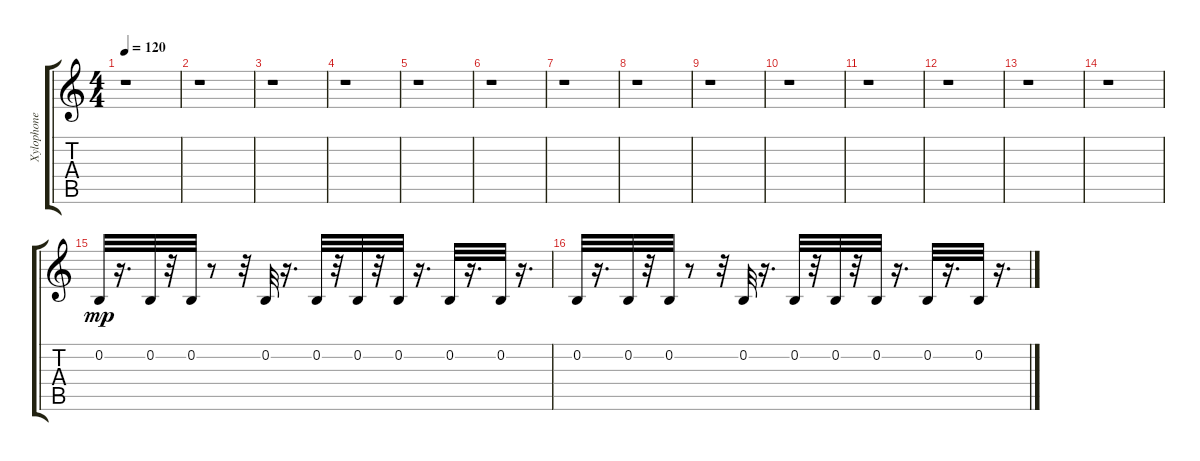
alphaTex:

\track ("Xylophone" "Xylophone") {instrument xylophone}
\staff {score tabs}
\tuning (E4 B3 G3 D3 A2 E2) {hide}
\ts (4 4)
\tempo 120
\clef g2
\ks c
r.1{dy mp} |
r.1 |
r.1 |
r.1 |
r.1 |
r.1 |
r.1 |
r.1 |
r.1 |
r.1 |
r.1 |
r.1 |
r.1 |
r.1 |
0.2.32 r.16{d} 0.2.32 r.32 0.2.32 r.8 r.32 0.2.32 r.16{d} 0.2.32 r.32 0.2.32 r.32 0.2.32 r.16{d} 0.2.32 r.16{d} 0.2.32 r.16{d} |
0.2.32 r.16{d} 0.2.32 r.32 0.2.32 r.8 r.32 0.2.32 r.16{d} 0.2.32 r.32 0.2.32 r.32 0.2.32 r.16{d} 0.2.32 r.16{d} 0.2.32 r.16{d}
